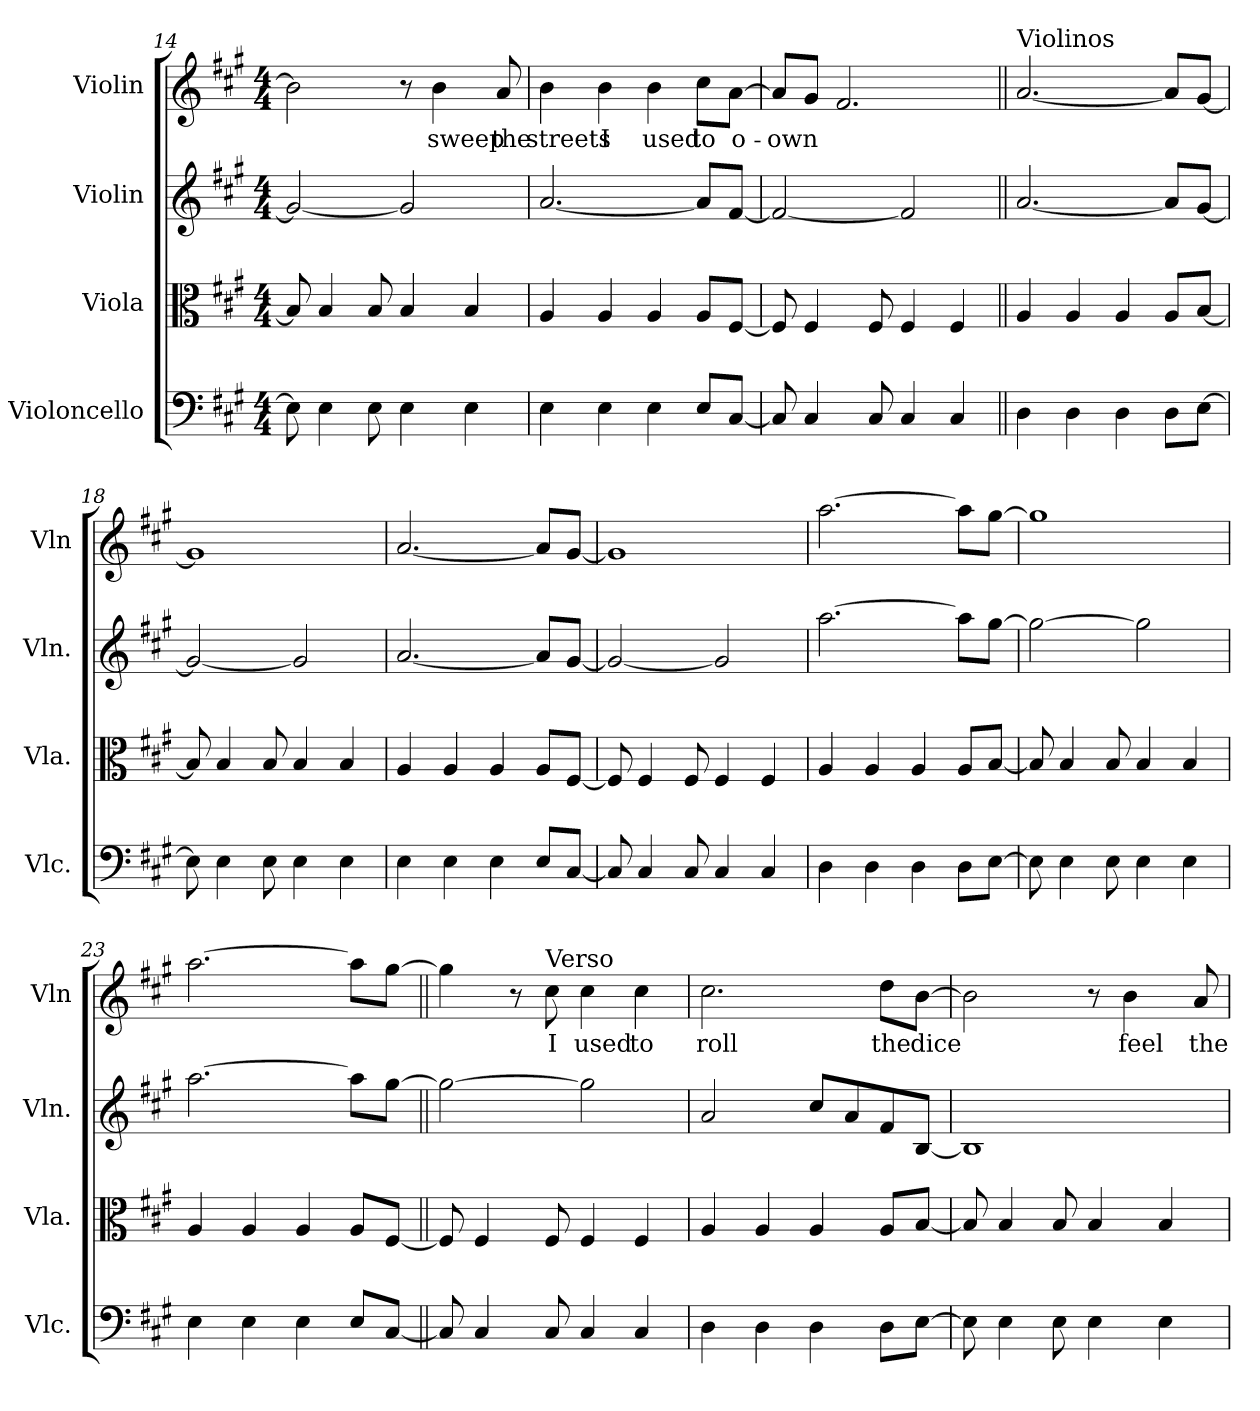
**kern	**kern	**kern	**kern	**text
*part4	*part3	*part2	*part1	*part1
*staff4	*staff3	*staff2	*staff1	*staff1
*I"Violoncello	*I"Viola	*I"Violin	*I"Violin	*
*I'Vlc.	*I'Vla.	*I'Vln.	*I'Vln	*
!!LO:LB:g=z
*clefF4	*clefC3	*clefG2	*clefG2	*
*k[f#c#g#]	*k[f#c#g#]	*k[f#c#g#]	*k[f#c#g#]	*
*M4/4	*M4/4	*M4/4	*M4/4	*
=14	=14	=14	=14	=14
8E\]	8B/]	2g#/_	2b\]	.
4E\	4B/	.	.	.
8E\	8B/	.	.	.
4E\	4B/	2g#/]	8r	.
.	.	.	4b\	sweep
4E\	4B/	.	.	.
.	.	.	8a/	the
=15	=15	=15	=15	=15
4E\	4A/	[2.a/	4b\	streets
4E\	4A/	.	4b\	I
4E\	4A/	.	4b\	used
8E\L	8A/L	8a/L]	8cc#\L	to
[8C#/J	[8F#/J	[8f#/J	[8a\J	o-
=16	=16	=16	=16	=16
8C#/]	8F#/]	2f#/_	8a/L]	-own
4C#/	4F#/	.	8g#/J	.
.	.	.	2.f#/	.
8C#/	8F#/	.	.	.
4C#/	4F#/	2f#/]	.	.
4C#/	4F#/	.	.	.
=17||	=17||	=17||	=17||	=17||
!	!	!	!LO:TX:a:t=Violinos	!
4D\	4A/	[2.a/	[2.a/	.
4D\	4A/	.	.	.
4D\	4A/	.	.	.
8D\L	8A/L	8a/L]	8a/L]	.
[8E\J	[8B/J	[8g#/J	[8g#/J	.
=18	=18	=18	=18	=18
8E\]	8B/]	2g#/_	1g#]	.
4E\	4B/	.	.	.
8E\	8B/	.	.	.
4E\	4B/	2g#/]	.	.
4E\	4B/	.	.	.
=19	=19	=19	=19	=19
4E\	4A/	[2.a/	[2.a/	.
4E\	4A/	.	.	.
4E\	4A/	.	.	.
8E\L	8A/L	8a/L]	8a/L]	.
[8C#/J	[8F#/J	[8g#/J	[8g#/J	.
=20	=20	=20	=20	=20
8C#/]	8F#/]	2g#/_	1g#]	.
4C#/	4F#/	.	.	.
8C#/	8F#/	.	.	.
4C#/	4F#/	2g#/]	.	.
4C#/	4F#/	.	.	.
=21	=21	=21	=21	=21
4D\	4A/	[2.aa\	[2.aa\	.
4D\	4A/	.	.	.
4D\	4A/	.	.	.
8D\L	8A/L	8aa\L]	8aa\L]	.
[8E\J	[8B/J	[8gg#\J	[8gg#\J	.
=22	=22	=22	=22	=22
8E\]	8B/]	2gg#\_	1gg#]	.
4E\	4B/	.	.	.
8E\	8B/	.	.	.
4E\	4B/	2gg#\]	.	.
4E\	4B/	.	.	.
=23	=23	=23	=23	=23
4E\	4A/	[2.aa\	[2.aa\	.
4E\	4A/	.	.	.
4E\	4A/	.	.	.
8E\L	8A/L	8aa\L]	8aa\L]	.
[8C#/J	[8F#/J	[8gg#\J	[8gg#\J	.
!!LO:LB:g=z
=24||	=24||	=24||	=24||	=24||
8C#/]	8F#/]	2gg#\_	4gg#\]	.
4C#/	4F#/	.	.	.
.	.	.	8r	.
!	!	!	!LO:TX:a:t=Verso	!
8C#/	8F#/	.	8cc#\	I
4C#/	4F#/	2gg#\]	4cc#\	used
4C#/	4F#/	.	4cc#\	to
=25	=25	=25	=25	=25
4D\	4A/	2a/	2.cc#\	roll
4D\	4A/	.	.	.
4D\	4A/	8cc#\L	.	.
.	.	8a/	.	.
8D\L	8A/L	8f#/	8dd\L	the
[8E\J	[8B/J	[8B/J	[8b\J	dice
=26	=26	=26	=26	=26
8E\]	8B/]	1B]	2b\]	.
4E\	4B/	.	.	.
8E\	8B/	.	.	.
4E\	4B/	.	8r	.
.	.	.	4b\	feel
4E\	4B/	.	.	.
.	.	.	8a/	the
=	=	=	=	=
*-	*-	*-	*-	*-
